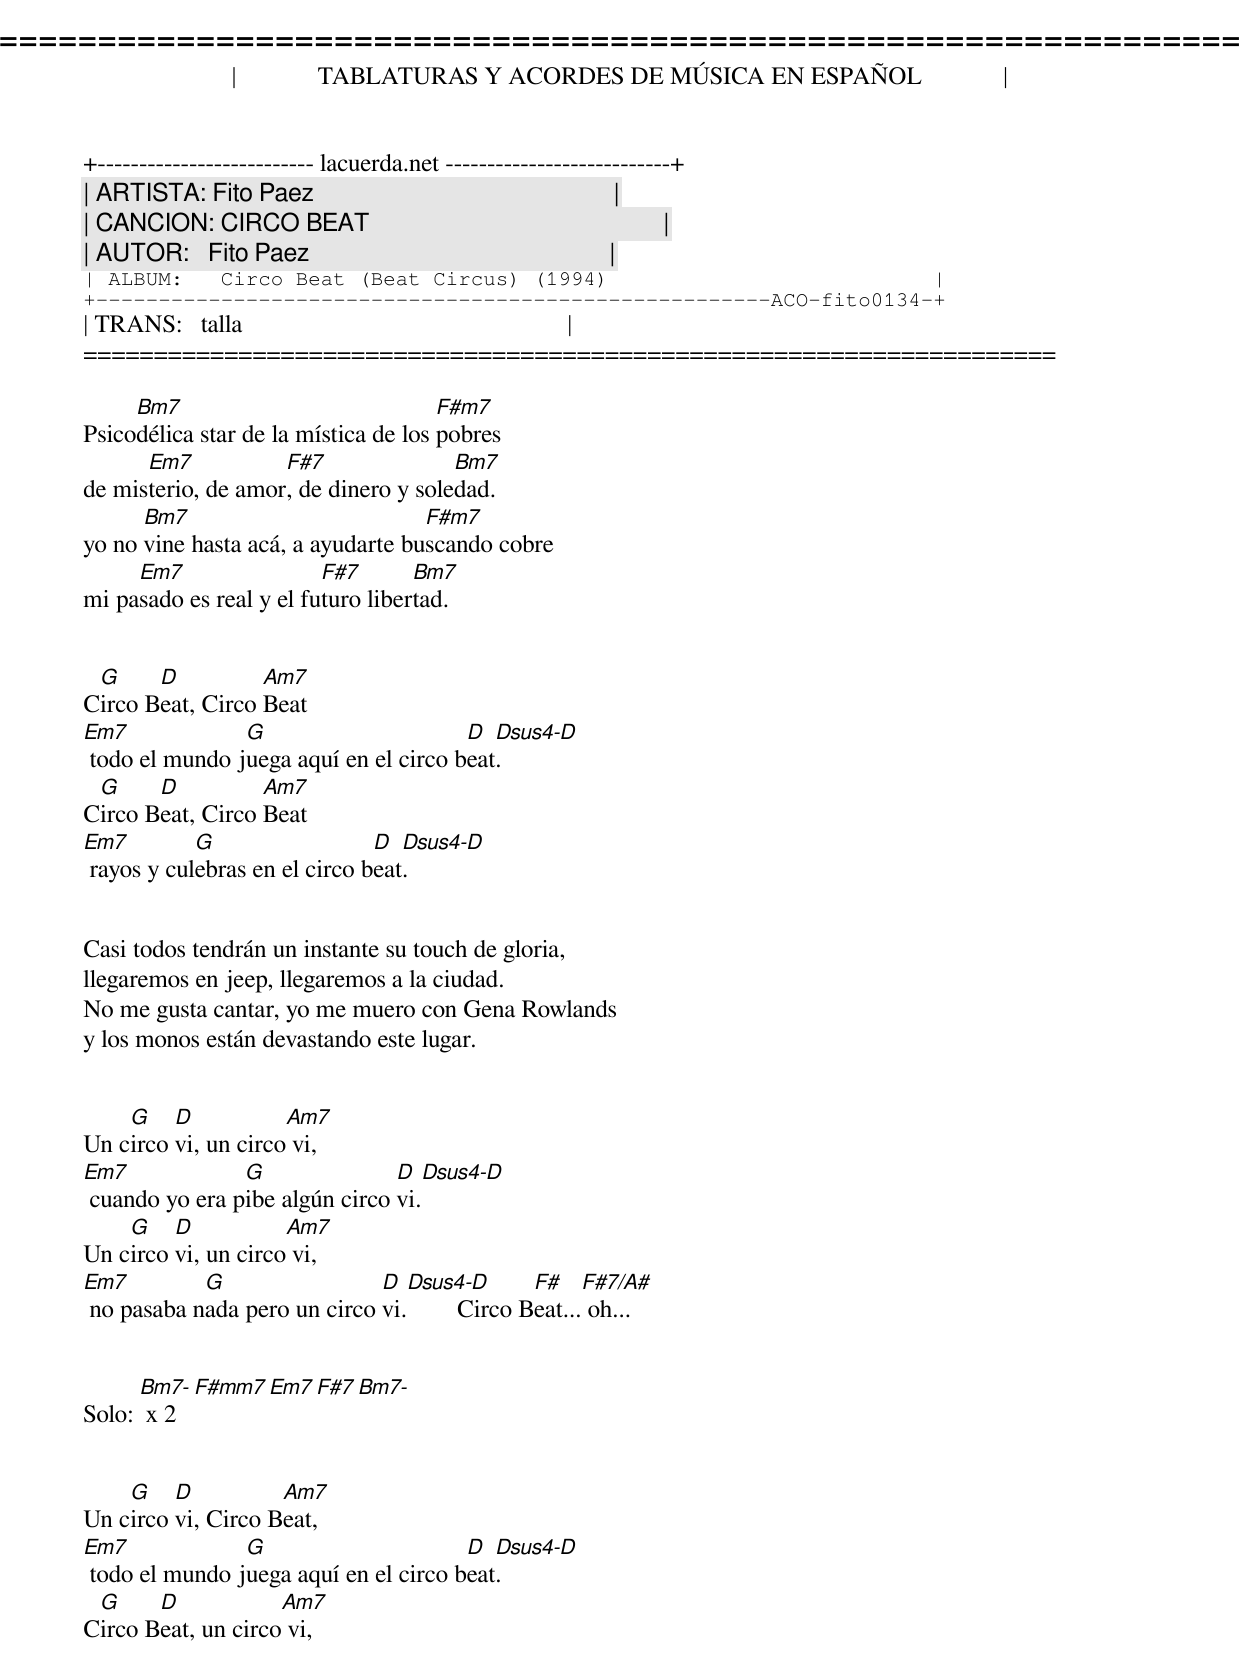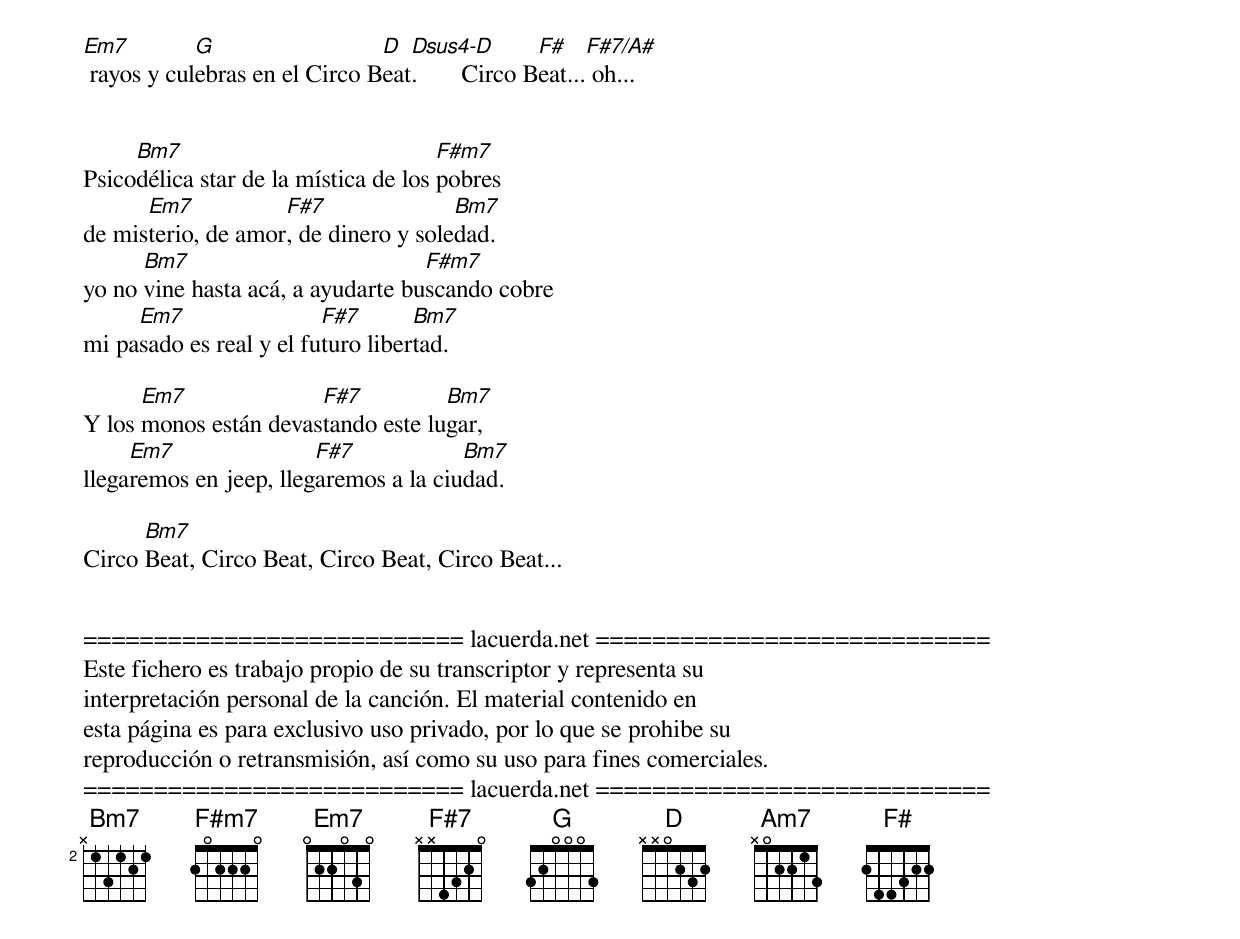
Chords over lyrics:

=====================================================================
|             TABLATURAS Y ACORDES DE MÚSICA EN ESPAÑOL             |
+-------------------------- lacuerda.net ---------------------------+
| ARTISTA: Fito Paez                                                |
| CANCION: CIRCO BEAT                                               |
| AUTOR:   Fito Paez                                                |
| ALBUM:   Circo Beat (Beat Circus) (1994)                          |
+------------------------------------------------------ACO-fito0134-+
| TRANS:   talla                                                    |
=====================================================================

     Bm7                              F#m7
Psicodélica star de la mística de los pobres
      Em7           F#7               Bm7
de misterio, de amor, de dinero y soledad.
      Bm7                          F#m7
yo no vine hasta acá, a ayudarte buscando cobre
     Em7                 F#7       Bm7
mi pasado es real y el futuro libertad.


 G     D          Am7
Circo Beat, Circo Beat
Em7             G                      D  Dsus4-D
 todo el mundo juega aquí en el circo beat.
 G     D          Am7
Circo Beat, Circo Beat
Em7         G                  D  Dsus4-D
 rayos y culebras en el circo beat.


Casi todos tendrán un instante su touch de gloria,
llegaremos en jeep, llegaremos a la ciudad.
No me gusta cantar, yo me muero con Gena Rowlands
y los monos están devastando este lugar.


    G    D           Am7
Un circo vi, un circo vi,
Em7             G               D  Dsus4-D
 cuando yo era pibe algún circo vi.
    G    D           Am7
Un circo vi, un circo vi,
Em7         G                 D  Dsus4-D        F#    F#7/A#
 no pasaba nada pero un circo vi.        Circo Beat... oh...


Solo: [Bm7- F#mm7 Em7 F#7 Bm7-] x 2


    G    D          Am7
Un circo vi, Circo Beat,
Em7             G                      D  Dsus4-D
 todo el mundo juega aquí en el circo beat.
 G     D            Am7
Circo Beat, un circo vi,
Em7         G                  D  Dsus4-D        F#    F#7/A#
 rayos y culebras en el Circo Beat.       Circo Beat... oh...


     Bm7                              F#m7
Psicodélica star de la mística de los pobres
      Em7           F#7               Bm7
de misterio, de amor, de dinero y soledad.
      Bm7                          F#m7
yo no vine hasta acá, a ayudarte buscando cobre
     Em7                 F#7       Bm7
mi pasado es real y el futuro libertad.

      Em7              F#7          Bm7
Y los monos están devastando este lugar,
     Em7                F#7            Bm7
llegaremos en jeep, llegaremos a la ciudad.

      Bm7
Circo Beat, Circo Beat, Circo Beat, Circo Beat...


=========================== lacuerda.net ============================
Este fichero es trabajo propio de su transcriptor y representa su
interpretación personal de la canción. El material contenido en
esta página es para exclusivo uso privado, por lo que se prohibe su
reproducción o retransmisión, así como su uso para fines comerciales.
=========================== lacuerda.net ============================
